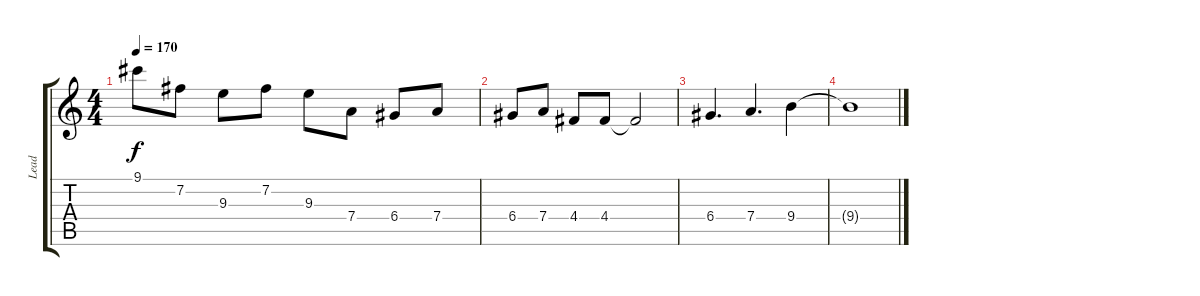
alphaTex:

\track ("Lead" "Lead") {instrument distortionguitar}
\staff {score tabs}
\tuning (E4 B3 G3 D3 A2 D2) {hide}
\ts (4 4)
\tempo 170
\clef g2
\ks c
9.1.8{dy f volume 0} 7.2.8 9.3.8 7.2.8 9.3.8 7.4.8 6.4.8 7.4.8 |
6.4.8 7.4.8 4.4.8 4.4.8 4.4{t}.2 |
6.4.4{d} 7.4.4{d} 9.4.4 |
9.4{t}.1
